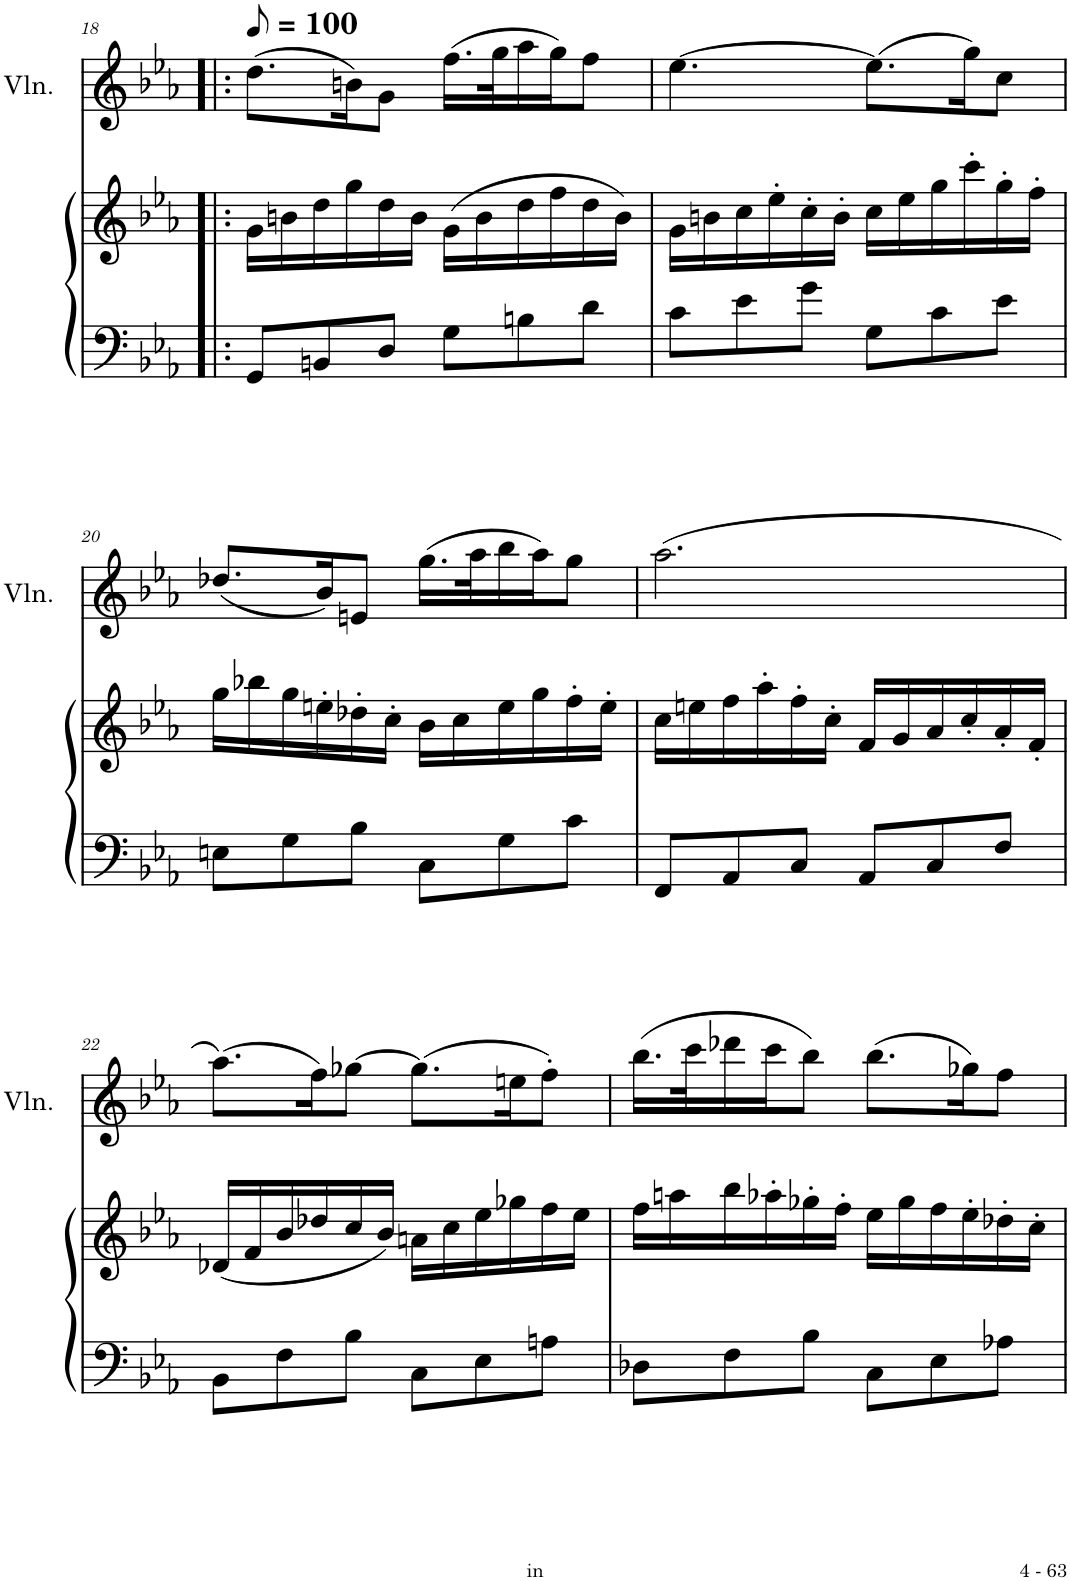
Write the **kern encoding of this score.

**kern	**kern	**kern
*part3	*part2	*part1
*staff3	*staff2	*staff1
*I"Piano	*I"Piano	*I"Violin
*I'Pno	*I'Pno	*I'Vln.
!!LO:PB:g=z
*clefF4	*clefG2	*clefG2
*k[b-e-a-]	*k[b-e-a-]	*k[b-e-a-]
*M6/8	*M6/8	*M6/8
*MM50	*MM50	*MM50
=18!|:	=18!|:	=18!|:
8GG/L	16g\LL	(8.dd\L
.	16bn\	.
8BBn/	16dd\	.
.	16gg\	16bn\K)
8D/J	16dd\	8g\J
.	16b\JJ	.
8G\L	(16g\LL	(16.ff\LL
.	16b\	.
.	.	32gg\K
8Bn\	16dd\	16aa-\
.	16ff\	16gg\J)
8d\J	16dd\	8ff\J
.	16b\JJ)	.
=19	=19	=19
8c\L	16g\LL	[4.ee-\
.	16bn\	.
8e-\	16cc\	.
.	16ee-'\	.
8g\J	16cc'\	.
.	16b'\JJ	.
8G\L	16cc\LL	(8.ee-\L]
.	16ee-\	.
8c\	16gg\	.
.	16ccc'\	16gg\K)
8e-\J	16gg'\	8cc\J
.	16ff'\JJ	.
!!LO:LB:g=z
=20	=20	=20
8En\L	16gg\LL	(8.dd-X/L
.	16bb-X\	.
8G\	16gg\	.
.	16een'\	16b-/K)
8B-\J	16dd-X'\	8en/J
.	16cc'\JJ	.
8C\L	16b-\LL	(16.gg\LL
.	16cc\	.
.	.	32aa-\K
8G\	16ee\	16bb-\
.	16gg\	16aa-\J)
8c\J	16ff'\	8gg\J
.	16ee'\JJ	.
=21	=21	=21
8FF/L	16cc\LL	(2.aa-\
.	16een\	.
8AA-/	16ff\	.
.	16aa-'\	.
8C/J	16ff'\	.
.	16cc'\JJ	.
8AA-/L	16f/LL	.
.	16g/	.
8C/	16a-/	.
.	16cc'/	.
8F/J	16a-'/	.
.	16f'/JJ	.
!!LO:LB:g=z
=22	=22	=22
8BB-\L	(16d-X/LL	(8.aa-\L)
.	16f/	.
8F\	16b-/	.
.	16dd-X/	16ff\K)
8B-\J	16cc/	[8gg-X\J
.	16b-/JJ)	.
8C\L	16an\LL	(8.gg-\L]
.	16cc\	.
8E-\	16ee-\	.
.	16gg-X\	16een\K
8An\J	16ff\	8ff'\J)
.	16ee-\JJ	.
=23	=23	=23
8D-X\L	16ff\LL	(16.bb-\LL
.	16aan\	.
.	.	32ccc\K
8F\	16bb-\	16ddd-X\
.	16aa-X'\	16ccc\J
8B-\J	16gg-X'\	8bb-\J)
.	16ff'\JJ	.
8C\L	16ee-\LL	(8.bb-\L
.	16gg-\	.
8E-\	16ff\	.
.	16ee-'\	16gg-X\K)
8A-X\J	16dd-X'\	8ff\J
.	16cc'\JJ	.
=	=	=
*-	*-	*-
